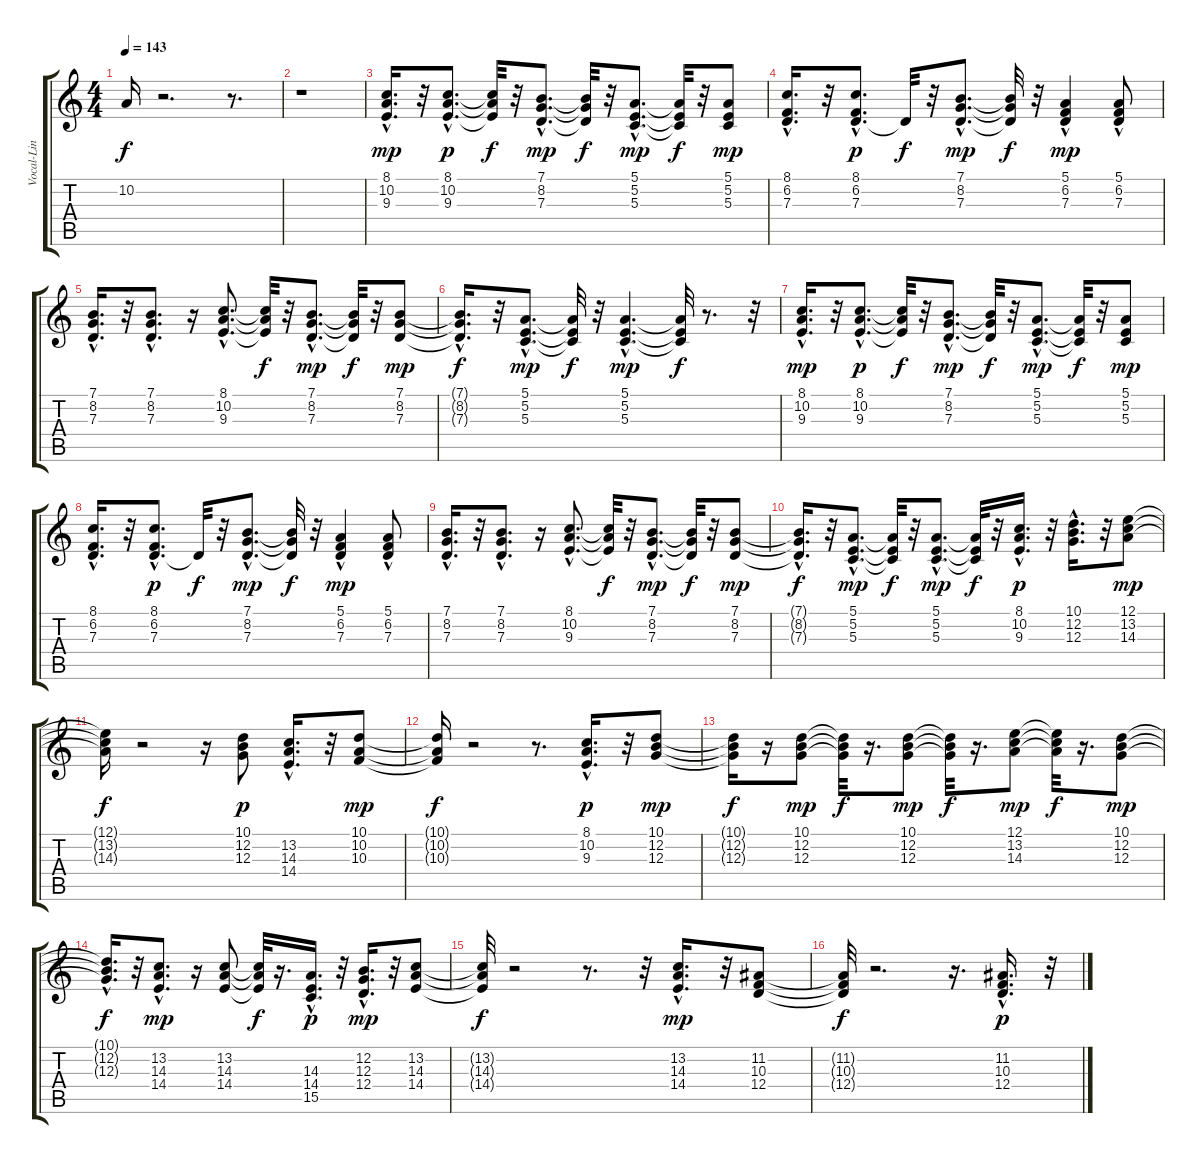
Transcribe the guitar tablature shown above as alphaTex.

\track ("Vocal-Lin" "Vocal-Lin") {instrument sopranosax}
\staff {score tabs}
\tuning (E4 B3 G3 D3 A2 E2) {hide}
\ts (4 4)
\tempo 143
\clef g2
\ks c
10.2{t}.16{dy f} r.2{d} r.8{d} |
r.1 |
(8.1{hac} 10.2{hac} 9.3{hac}).16{d dy mp} r.32 (8.1{hac} 10.2{hac} 9.3{hac}).8{d dy p} (8.1{t} 10.2{t} 9.3{t}).32{dy f} r.32 (7.1{hac} 8.2{hac} 7.3{hac}).8{d dy mp} (7.1{t} 8.2{t} 7.3{t}).32{dy f} r.32 (5.1{hac} 5.2{hac} 5.3{hac}).8{d dy mp} (5.1{t} 5.2{t} 5.3{t}).32{dy f} r.32 (5.1 5.2 5.3).8{dy mp} |
(8.1{hac} 6.2{hac} 7.3{hac}).16{d} r.32 (8.1{hac} 6.2{hac} 7.3{hac}).8{d dy p} 7.3{t}.32{dy f} r.32 (7.1{hac} 8.2{hac} 7.3{hac}).8{d dy mp} (7.1{t} 8.2{t} 7.3{t}).32{dy f} r.32 (5.1 6.2 7.3{hac}).4{dy mp} (5.1{hac} 6.2 7.3).8 |
(7.1{hac} 8.2{hac} 7.3{hac}).16{d} r.32 (7.1{hac} 8.2{hac} 7.3{hac}).8{d} r.16 (8.1{hac} 10.2{hac} 9.3{hac}).8{d} (8.1{t} 10.2{t} 9.3{t}).32{dy f} r.32 (7.1{hac} 8.2{hac} 7.3{hac}).8{d dy mp} (7.1{t} 8.2{t} 7.3{t}).32{dy f} r.32 (7.1 8.2 7.3).8{dy mp} |
(7.1{hac t} 8.2{hac t} 7.3{hac t}).16{d dy f} r.32 (5.1{hac} 5.2{hac} 5.3{hac}).8{d dy mp} (5.1{t} 5.2{t} 5.3{t}).32{dy f} r.32 (5.1{hac} 5.2{hac} 5.3{hac}).4{d dy mp} (5.1{t} 5.2{t} 5.3{t}).32{dy f} r.8{d} r.32 |
(8.1{hac} 10.2{hac} 9.3{hac}).16{d dy mp} r.32 (8.1{hac} 10.2{hac} 9.3{hac}).8{d dy p} (8.1{t} 10.2{t} 9.3{t}).32{dy f} r.32 (7.1{hac} 8.2{hac} 7.3{hac}).8{d dy mp} (7.1{t} 8.2{t} 7.3{t}).32{dy f} r.32 (5.1{hac} 5.2{hac} 5.3{hac}).8{d dy mp} (5.1{t} 5.2{t} 5.3{t}).32{dy f} r.32 (5.1 5.2 5.3).8{dy mp} |
(8.1{hac} 6.2{hac} 7.3{hac}).16{d} r.32 (8.1{hac} 6.2{hac} 7.3{hac}).8{d dy p} 7.3{t}.32{dy f} r.32 (7.1{hac} 8.2{hac} 7.3{hac}).8{d dy mp} (7.1{t} 8.2{t} 7.3{t}).32{dy f} r.32 (5.1 6.2 7.3{hac}).4{dy mp} (5.1{hac} 6.2 7.3).8 |
(7.1{hac} 8.2{hac} 7.3{hac}).16{d} r.32 (7.1{hac} 8.2{hac} 7.3{hac}).8{d} r.16 (8.1{hac} 10.2{hac} 9.3{hac}).8{d} (8.1{t} 10.2{t} 9.3{t}).32{dy f} r.32 (7.1{hac} 8.2{hac} 7.3{hac}).8{d dy mp} (7.1{t} 8.2{t} 7.3{t}).32{dy f} r.32 (7.1 8.2 7.3).8{dy mp} |
(7.1{hac t} 8.2{hac t} 7.3{hac t}).16{d dy f} r.32 (5.1{hac} 5.2{hac} 5.3{hac}).8{d dy mp} (5.1{t} 5.2{t} 5.3{t}).32{dy f} r.32 (5.1{hac} 5.2{hac} 5.3{hac}).8{d dy mp} (5.1{t} 5.2{t} 5.3{t}).32{dy f} r.32 (8.1{hac} 10.2{hac} 9.3{hac}).16{d dy p} r.32 (10.1{hac} 12.2{hac} 12.3{hac}).16{d} r.32 (12.1 13.2 14.3).8{dy mp} |
(12.1{t} 13.2{t} 14.3{t}).16{dy f} r.2 r.16 (10.1 12.2 12.3).8{dy p} (13.2{hac} 14.3{hac} 14.4{hac}).16{d} r.32 (10.1 10.2 10.3).8{dy mp} |
(10.1{t} 10.2{t} 10.3{t}).16{dy f} r.2 r.8{d} (8.1{hac} 10.2{hac} 9.3{hac}).16{d dy p} r.32 (10.1 12.2 12.3).8{dy mp} |
(10.1{t} 12.2{t} 12.3{t}).16{dy f} r.16 (10.1 12.2 12.3).8{dy mp} (10.1{t} 12.2{t} 12.3{t}).32{dy f} r.16{d} (10.1 12.2 12.3).8{dy mp} (10.1{t} 12.2{t} 12.3{t}).32{dy f} r.16{d} (12.1 13.2 14.3).8{dy mp} (12.1{t} 13.2{t} 14.3{t}).32{dy f} r.16{d} (10.1 12.2 12.3).8{dy mp} |
(10.1{hac t} 12.2{hac t} 12.3{hac t}).16{d dy f} r.32 (13.2{hac} 14.3{hac} 14.4{hac}).8{d dy mp} r.16 (13.2 14.3 14.4).8 (13.2{t} 14.3{t} 14.4{t}).32{dy f} r.16{d} (14.3{hac} 14.4{hac} 15.5{hac}).16{d dy p} r.32 (12.2{hac} 12.3{hac} 12.4{hac}).16{d dy mp} r.32 (13.2 14.3 14.4).8 |
(13.2{t} 14.3{t} 14.4{t}).32{dy f} r.2 r.8{d} r.32 (13.2{hac} 14.3{hac} 14.4{hac}).16{d dy mp} r.32 (11.2 10.3 12.4).8 |
(11.2{t} 10.3{t} 12.4{t}).32{dy f} r.2{d} r.16{d} (11.2{hac} 10.3{hac} 12.4{hac}).16{d dy p} r.32
